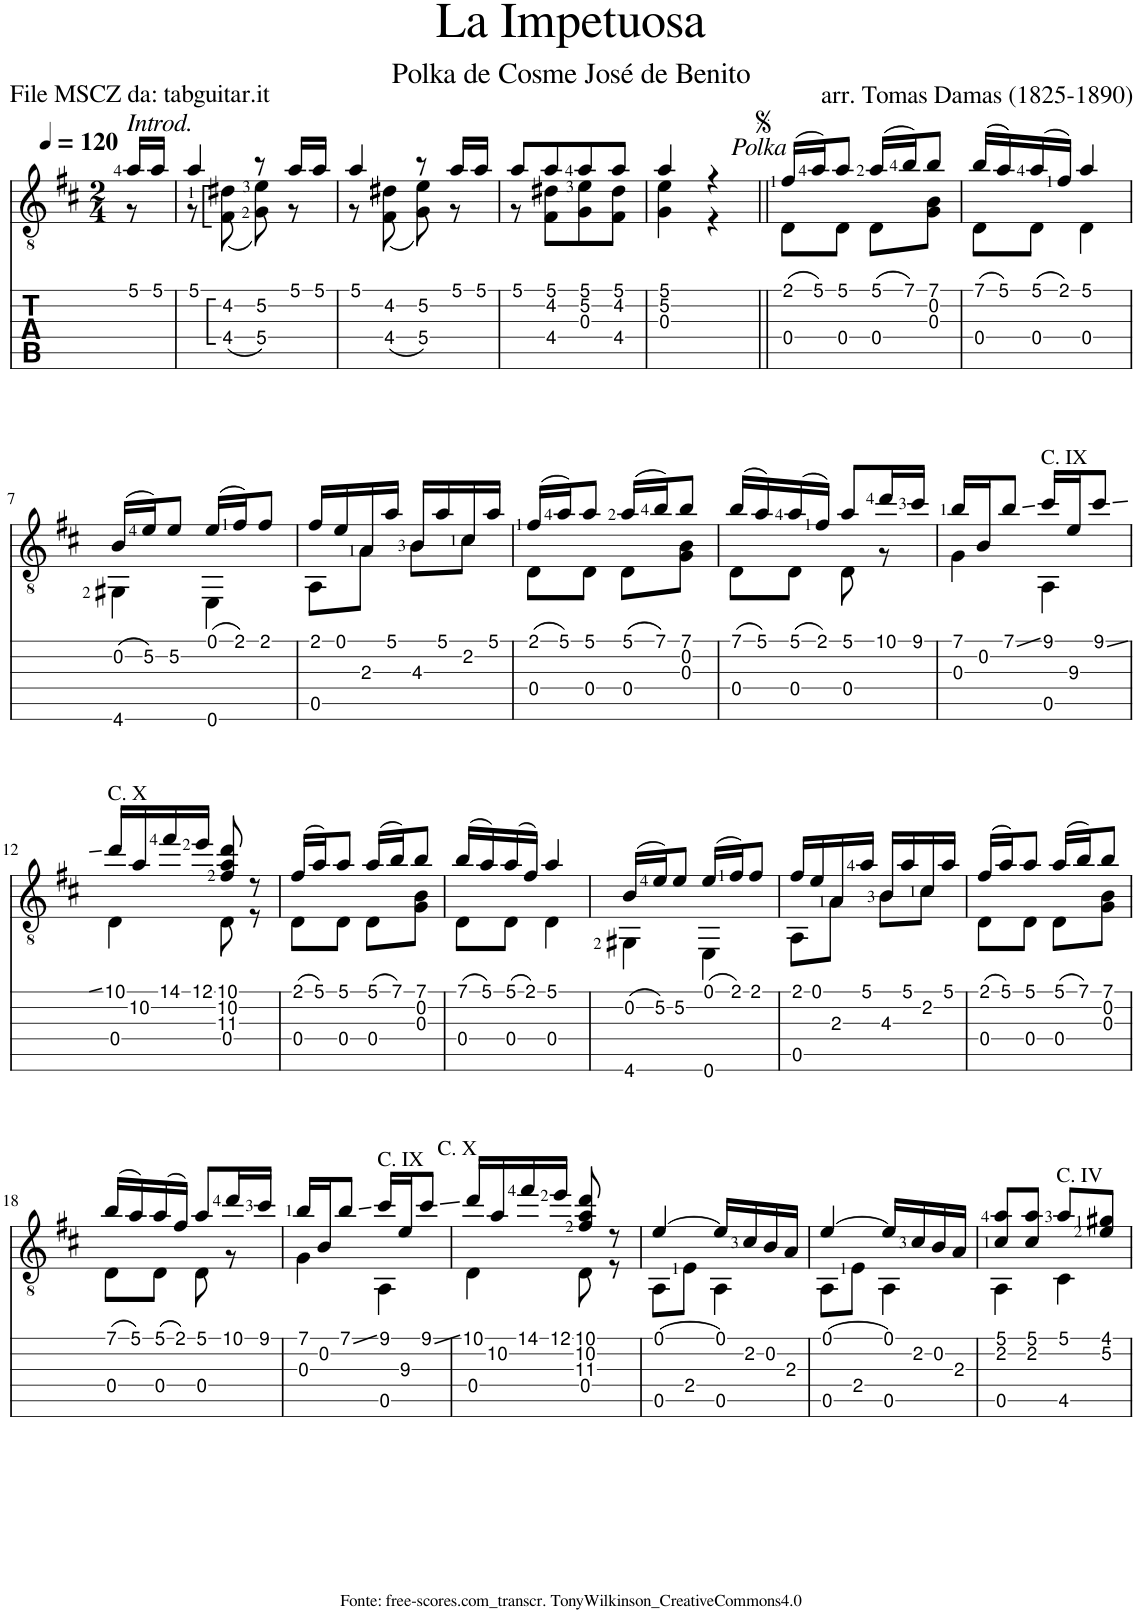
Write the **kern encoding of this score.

**kern	**kern
*part1	*part1
*staff2	*staff1
*I"Guitar	*
*I'Guit.	*
*stria6	*
*	*clefGv2
*k[f#c#]	*k[f#c#]
*M2/4	*M2/4
*MM120	*MM120
=	=
*^	*^
!	!	!LO:TX:a:i:t=Introd.	!
16aLL	8r	16a/LL	8r
16aJJ	.	16a/JJ	.
=1	=1	=1	=1
4a	8r	4a/	8r
.	8F# 8d#	.	(8F#\ 8d#X\
8r	8G 8e	8r	8G\ 8e\)
16aLL	8r	16a/LL	8r
16aJJ	.	16a/JJ	.
=2	=2	=2	=2
4a	8r	4a/	8r
.	8F# 8d#	.	(8F#\ 8d#X\
8r	8G 8e	8r	8G\ 8e\)
16aLL	8r	16a/LL	8r
16aJJ	.	16a/JJ	.
=3	=3	=3	=3
8aL	8r	8a/L	8r
8aJ	8F# 8d#	8a/	8F#\ 8d#X\L
8aL	8G\ 8e\L	8a/	8G\ 8e\
8aJ	8F#\ 8d#\J	8a/J	8F#\ 8d#\J
=4	=4	=4	=4
4a	4G 4e	4a/	4G\ 4e\
4r	4r	4r	4r
=5||	=5||	=5||	=5||
!	!	!LO:TX:a:i:t=Polka	!
16f#LL	8DL	(16f#/LL	8D\L
16aJ	.	16a/J)	.
8aJ	8DJ	8a/J	8D\J
16aLL	8DL	(16a/LL	8D\L
16bJ	.	16b/J)	.
8bJ	8G\ 8B\J	8b/J	8G\ 8B\J
=6	=6	=6	=6
16bLL	8DL	(16b/LL	8D\L
16aJ	.	16a/)	.
16aL	8DJ	(16a/	8D\J
16f#JJ	.	16f#/JJ)	.
4a	4D	4a/	4D\
!!LO:LB:g=z	!!
=7	=7	=7	=7
16BLL	4GG#	(16B/LL	4GG#X\
16eJ	.	16e/J)	.
8eJ	.	8e/J	.
16eLL	4EE	(16e/LL	4EE\
16f#J	.	16f#/J)	.
8f#J	.	8f#/J	.
=8	=8	=8	=8
16f#LL	8AAL	16f#/LL	8AA\L
16eJ	.	16e/	.
16AL	8AJ	16A/	8A\J
16aJJ	.	16a/JJ	.
16BLL	8BL	16B/LL	8B\L
16aJ	.	16a/	.
16c#L	8c#J	16c#/	8c#\J
16aJJ	.	16a/JJ	.
=9	=9	=9	=9
16f#LL	8DL	(16f#/LL	8D\L
16aJ	.	16a/J)	.
8aJ	8DJ	8a/J	8D\J
16aLL	8DL	(16a/LL	8D\L
16bJ	.	16b/J)	.
8bJ	8G\ 8B\J	8b/J	8G\ 8B\J
=10	=10	=10	=10
16bLL	8DL	(16b/LL	8D\L
16aJ	.	16a/)	.
16aL	8DJ	(16a/	8D\J
16f#JJ	.	16f#/JJ)	.
8aL	8D	8a/L	8D\
16ddL	8r	16dd/L	8r
16cc#JJ	.	16cc#/JJ	.
=11	=11	=11	=11
16bLL	4G	16b/LL	4G\
16BJ	.	16B/J	.
8bJ	.	8b/J	.
!	!	!LO:TX:a:t=C. IX	!
16cc#LL	4AA	16cc#/LL	4AA\
16eJ	.	16e/J	.
8cc#J	.	8cc#/J	.
!!LO:LB:g=z	!!
=12	=12	=12	=12
!	!	!LO:TX:a:t=C. X	!
16ddLL	4D	16dd/LL	4D\
16aJ	.	16a/	.
16ff#L	.	16ff#/	.
16eeJJ	.	16ee/JJ	.
8f# 8a 8dd	8D	8f#/ 8a/ 8dd/	8D\
8r	8r	8r	8r
=13	=13	=13	=13
16f#LL	8DL	(16f#/LL	8D\L
16aJ	.	16a/J)	.
8aJ	8DJ	8a/J	8D\J
16aLL	8DL	(16a/LL	8D\L
16bJ	.	16b/J)	.
8bJ	8G\ 8B\J	8b/J	8G\ 8B\J
=14	=14	=14	=14
16bLL	8DL	(16b/LL	8D\L
16aJ	.	16a/)	.
16aL	8DJ	(16a/	8D\J
16f#JJ	.	16f#/JJ)	.
4a	4D	4a/	4D\
=15	=15	=15	=15
16BLL	4GG#	(16B/LL	4GG#X\
16eJ	.	16e/J)	.
8eJ	.	8e/J	.
16eLL	4EE	(16e/LL	4EE\
16f#J	.	16f#/J)	.
8f#J	.	8f#/J	.
=16	=16	=16	=16
16f#LL	8AAL	16f#/LL	8AA\L
16eJ	.	16e/	.
16AL	8AJ	16A/	8A\J
16aJJ	.	16a/JJ	.
16BLL	8BL	16B/LL	8B\L
16aJ	.	16a/	.
16c#L	8c#J	16c#/	8c#\J
16aJJ	.	16a/JJ	.
=17	=17	=17	=17
16f#LL	8DL	(16f#/LL	8D\L
16aJ	.	16a/J)	.
8aJ	8DJ	8a/J	8D\J
16aLL	8DL	(16a/LL	8D\L
16bJ	.	16b/J)	.
8bJ	8G\ 8B\J	8b/J	8G\ 8B\J
!!LO:LB:g=z	!!
=18	=18	=18	=18
16bLL	8DL	(16b/LL	8D\L
16aJ	.	16a/)	.
16aL	8DJ	(16a/	8D\J
16f#JJ	.	16f#/JJ)	.
8aL	8D	8a/L	8D\
16ddL	8r	16dd/L	8r
16cc#JJ	.	16cc#/JJ	.
=19	=19	=19	=19
16bLL	4G	16b/LL	4G\
16BJ	.	16B/J	.
8bJ	.	8b/J	.
!	!	!LO:TX:a:t=C. IX	!
16cc#LL	4AA	16cc#/LL	4AA\
16eJ	.	16e/J	.
8cc#J	.	8cc#/J	.
=20	=20	=20	=20
!	!	!LO:TX:a:t=C. X	!
16ddLL	4D	16dd/LL	4D\
16aJ	.	16a/	.
16ff#L	.	16ff#/	.
16eeJJ	.	16ee/JJ	.
8f# 8a 8dd	8D	8f#/ 8a/ 8dd/	8D\
8r	8r	8r	8r
=21	=21	=21	=21
[4e	8AAL	[4e/	8AA\L
.	8EJ	.	8E\J
16eLL]	4AA	16e/LL]	4AA\
16c#J	.	16c#/	.
16BL	.	16B/	.
16AJJ	.	16A/JJ	.
=22	=22	=22	=22
[4e	8AAL	[4e/	8AA\L
.	8EJ	.	8E\J
16eLL]	4AA	16e/LL]	4AA\
16c#J	.	16c#/	.
16BL	.	16B/	.
16AJJ	.	16A/JJ	.
=23	=23	=23	=23
8c#\ 8a\L	4AA	8c#/ 8a/L	4AA\
8c#\ 8a\J	.	8c#/ 8a/J	.
!	!	!LO:TX:a:t=C. IV	!
8aL	4C#	8a/L	4C#\
8e\ 8g#\J	.	8e/ 8g#X/J	.
*v	*v	*	*
*	*v	*v
=	=
*-	*-
